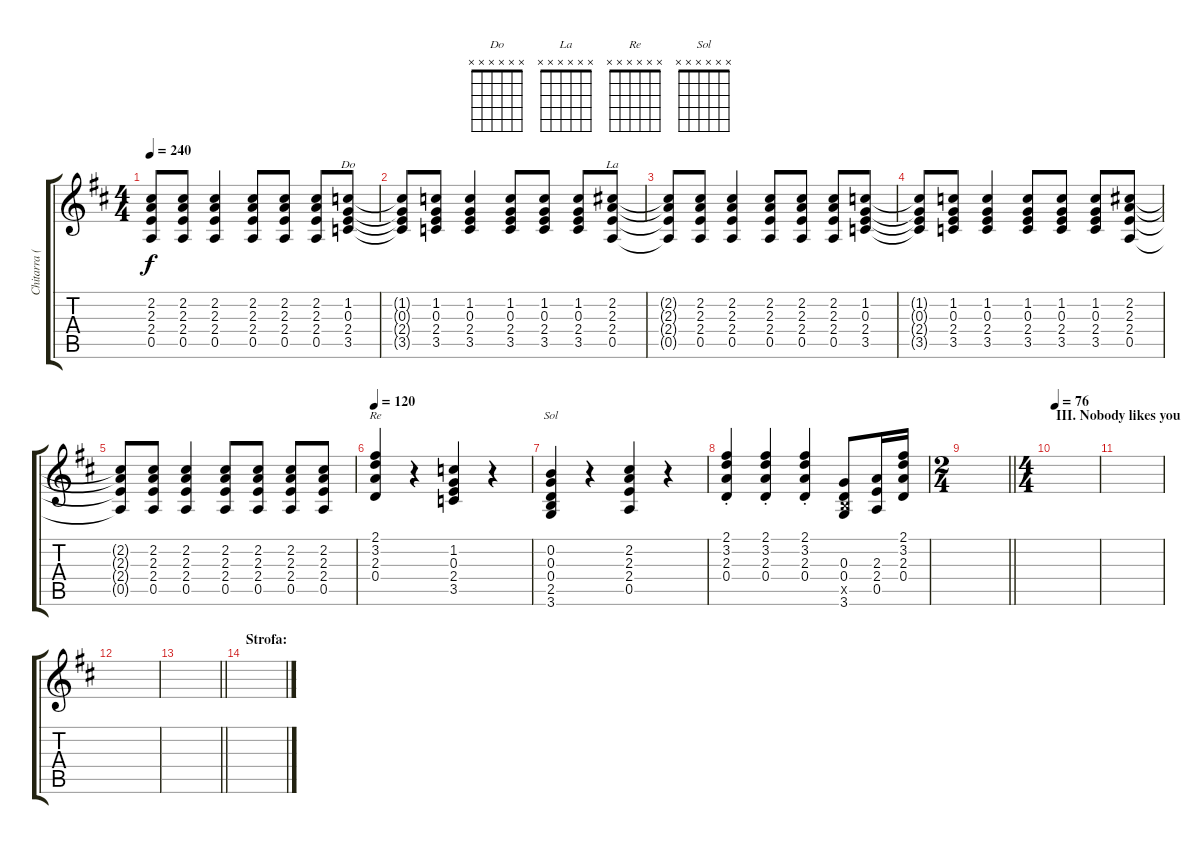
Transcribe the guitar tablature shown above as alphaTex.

\track ("Chitarra (acustica)" "Chitarra (") {instrument acousticguitarsteel}
\staff {score tabs}
\tuning (E4 B3 G3 D3 A2 E2) {hide}
\chord ("Do" x x x x x x)
\chord ("La" x x x x x x)
\chord ("Re" x x x x x x)
\chord ("Sol" x x x x x x)
\ts (4 4)
\tempo 240
\clef g2
\ks d
(2.2{t} 2.3{t} 2.4{t} 0.5{t}).8{dy f} (2.2 2.3 2.4 0.5).8 (2.2 2.3 2.4 0.5).4 (2.2 2.3 2.4 0.5).8 (2.2 2.3 2.4 0.5).8 (2.2 2.3 2.4 0.5).8 (1.2 0.3 2.4 3.5).8{ch "Do"} |
(1.2{t} 0.3{t} 2.4{t} 3.5{t}).8 (1.2 0.3 2.4 3.5).8 (1.2 0.3 2.4 3.5).4 (1.2 0.3 2.4 3.5).8 (1.2 0.3 2.4 3.5).8 (1.2 0.3 2.4 3.5).8 (2.2 2.3 2.4 0.5).8{ch "La"} |
(2.2{t} 2.3{t} 2.4{t} 0.5{t}).8 (2.2 2.3 2.4 0.5).8 (2.2 2.3 2.4 0.5).4 (2.2 2.3 2.4 0.5).8 (2.2 2.3 2.4 0.5).8 (2.2 2.3 2.4 0.5).8 (1.2 0.3 2.4 3.5).8 |
(1.2{t} 0.3{t} 2.4{t} 3.5{t}).8 (1.2 0.3 2.4 3.5).8 (1.2 0.3 2.4 3.5).4 (1.2 0.3 2.4 3.5).8 (1.2 0.3 2.4 3.5).8 (1.2 0.3 2.4 3.5).8 (2.2 2.3 2.4 0.5).8 |
(2.2{t} 2.3{t} 2.4{t} 0.5{t}).8 (2.2 2.3 2.4 0.5).8 (2.2 2.3 2.4 0.5).4 (2.2 2.3 2.4 0.5).8 (2.2 2.3 2.4 0.5).8 (2.2 2.3 2.4 0.5).8 (2.2 2.3 2.4 0.5).8 |
\tempo 120
(2.1 3.2 2.3 0.4).4{ch "Re"} r.4 (1.2 0.3 2.4 3.5).4 r.4 |
(0.2 0.3 0.4 2.5 3.6).4{ch "Sol"} r.4 (2.2 2.3 2.4 0.5).4 r.4 |
(2.1{st} 3.2{st} 2.3{st} 0.4{st}).4 (2.1{st} 3.2{st} 2.3{st} 0.4{st}).4 (2.1{st} 3.2{st} 2.3{st} 0.4{st}).4 (0.3 0.4 2.5{x} 3.6).8 (2.3 2.4 0.5).16 (2.1 3.2 2.3 0.4).16 |
\ts (2 4)
\barLineRight lightlight
|
\ts (4 4)
\section ("" "III. Nobody likes you")
\tempo 76
|
|
|
\barLineRight lightlight
|
\section ("" "Strofa:")
